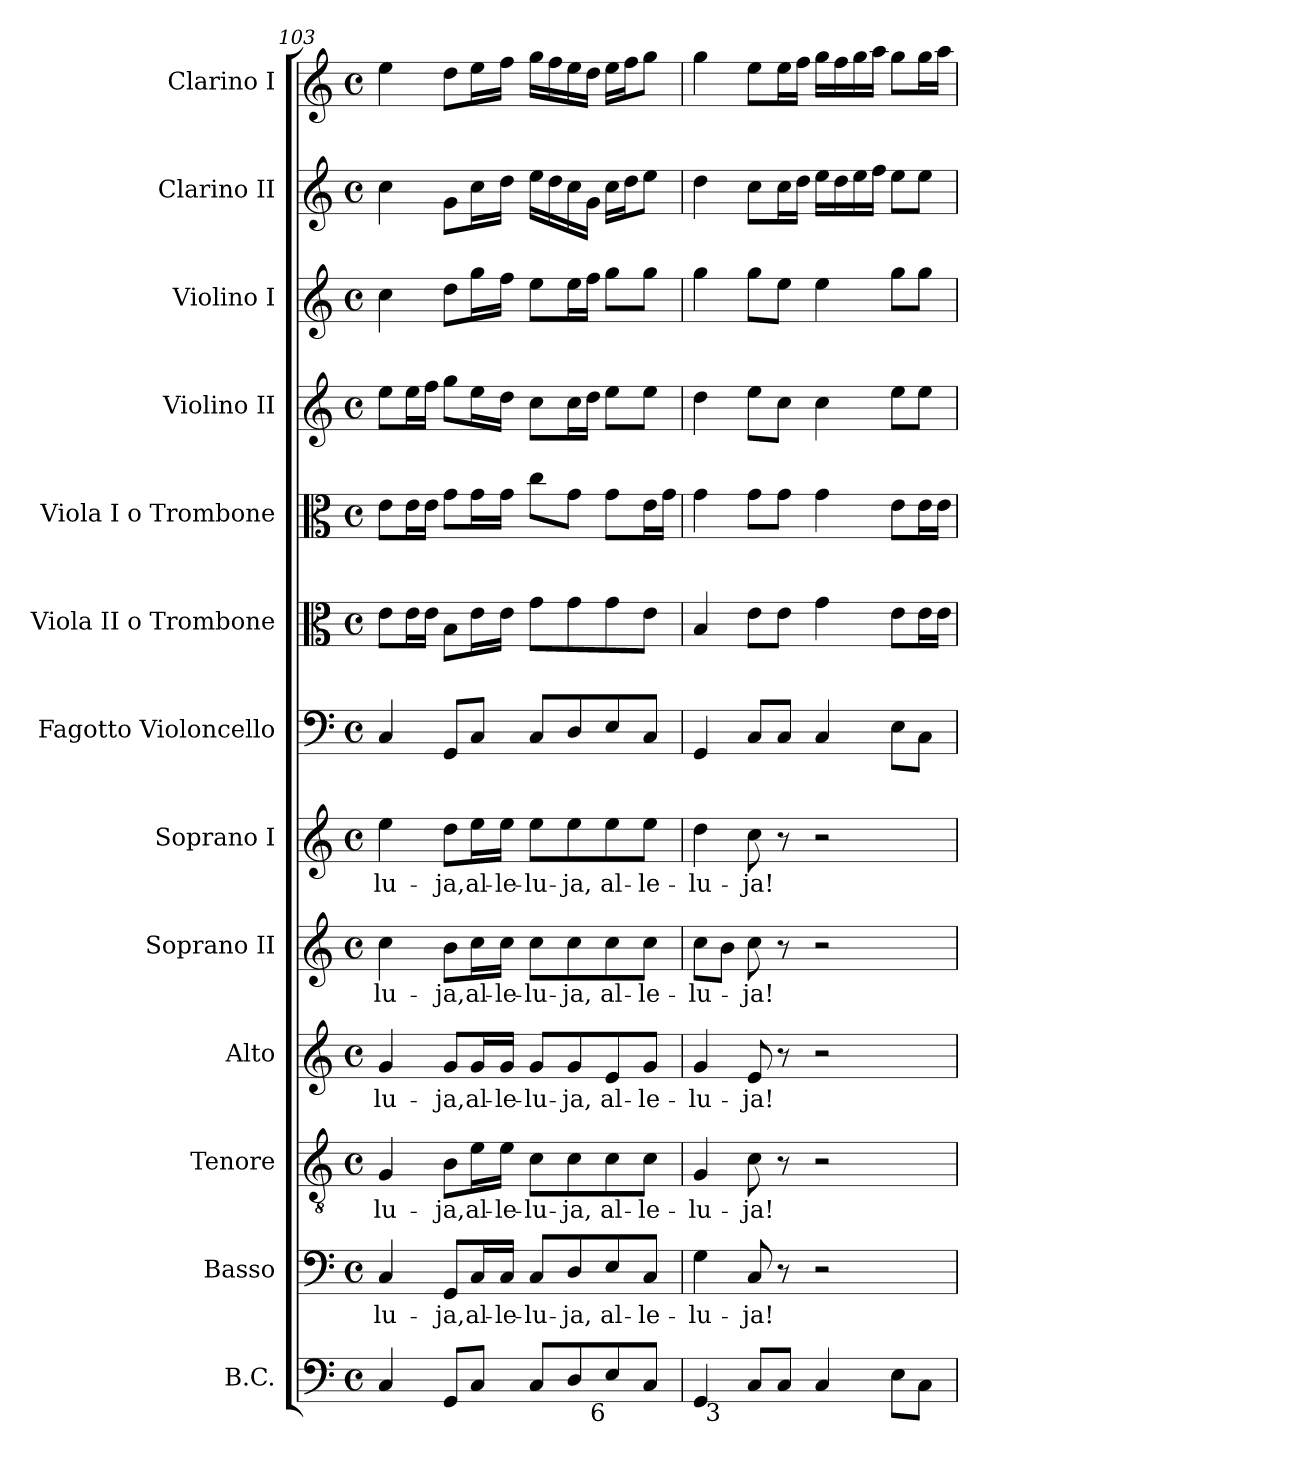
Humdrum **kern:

**kern	**kern	**text	**kern	**text	**kern	**text	**kern	**text	**kern	**text	**kern	**kern	**kern	**kern	**kern	**kern	**kern
*part13	*part12	*part12	*part11	*part11	*part10	*part10	*part9	*part9	*part8	*part8	*part7	*part6	*part5	*part4	*part3	*part2	*part1
*staff13	*staff12	*staff12	*staff11	*staff11	*staff10	*staff10	*staff9	*staff9	*staff8	*staff8	*staff7	*staff6	*staff5	*staff4	*staff3	*staff2	*staff1
*I"B.C.	*I"Basso	*	*I"Tenore	*	*I"Alto	*	*I"Soprano II	*	*I"Soprano I	*	*I"Fagotto Violoncello	*I"Viola II o Trombone	*I"Viola I o Trombone	*I"Violino II	*I"Violino I	*I"Clarino II	*I"Clarino I
*	*I'B.	*	*I'T.	*	*	*	*I'S.	*	*I'S.	*	*I'Fg.	*I'Vla.	*I'Vla.	*I'Vln. II	*I'Vln. I	*	*
!!LO:PB:g=z
*clefF4	*clefF4	*	*clefGv2	*	*clefG2	*	*clefG2	*	*clefG2	*	*clefF4	*clefC3	*clefC3	*clefG2	*clefG2	*clefG2	*clefG2
*	*	*	*ITrd7c12	*	*	*	*	*	*	*	*	*	*	*	*	*	*
*k[]	*k[]	*	*k[]	*	*k[]	*	*k[]	*	*k[]	*	*k[]	*k[]	*k[]	*k[]	*k[]	*k[]	*k[]
*C:	*C:	*	*C:	*	*C:	*	*C:	*	*C:	*	*C:	*C:	*C:	*C:	*C:	*C:	*C:
*M4/4	*M4/4	*	*M4/4	*	*M4/4	*	*M4/4	*	*M4/4	*	*M4/4	*M4/4	*M4/4	*M4/4	*M4/4	*M4/4	*M4/4
*met(c)	*met(c)	*	*met(c)	*	*met(c)	*	*met(c)	*	*met(c)	*	*met(c)	*met(c)	*met(c)	*met(c)	*met(c)	*met(c)	*met(c)
=103	=103	=103	=103	=103	=103	=103	=103	=103	=103	=103	=103	=103	=103	=103	=103	=103	=103
!	!	!LO:LY:b:color=#000000	!	!	!	!	!	!	!	!	!	!	!	!	!	!	!
!	!	!	!	!LO:LY:b:color=#000000	!	!	!	!	!	!	!	!	!	!	!	!	!
!	!	!	!	!	!	!LO:LY:b:color=#000000	!	!	!	!	!	!	!	!	!	!	!
!	!	!	!	!	!	!	!	!LO:LY:b:color=#000000	!	!	!	!	!	!	!	!	!
!	!	!	!	!	!	!	!	!	!	!LO:LY:b:color=#000000	!	!	!	!	!	!	!
4Ci/	4Ci/	-lu-	4GGi/	-lu-	4gi/	-lu-	4cci\	-lu-	4eei\	-lu-	4Ci/	8ei\L	8ei\L	8eei\L	4cci\	4cci\	4eei\
.	.	.	.	.	.	.	.	.	.	.	.	16ei\L	16ei\L	16eei\L	.	.	.
.	.	.	.	.	.	.	.	.	.	.	.	16ei\JJ	16ei\JJ	16ffi\JJ	.	.	.
!	!	!LO:LY:b:color=#000000	!	!	!	!	!	!	!	!	!	!	!	!	!	!	!
!	!	!	!	!LO:LY:b:color=#000000	!	!	!	!	!	!	!	!	!	!	!	!	!
!	!	!	!	!	!	!LO:LY:b:color=#000000	!	!	!	!	!	!	!	!	!	!	!
!	!	!	!	!	!	!	!	!LO:LY:b:color=#000000	!	!	!	!	!	!	!	!	!
!	!	!	!	!	!	!	!	!	!	!LO:LY:b:color=#000000	!	!	!	!	!	!	!
8GGi/L	8GGi/L	-ja,	8BBi\L	-ja,	8gi/L	-ja,	8bi\L	-ja,	8ddi\L	-ja,	8GGi/L	8Bi\L	8gi\L	8ggi\L	8ddi\L	8gi\L	8ddi\L
!	!	!LO:LY:b:color=#000000	!	!	!	!	!	!	!	!	!	!	!	!	!	!	!
!	!	!	!	!LO:LY:b:color=#000000	!	!	!	!	!	!	!	!	!	!	!	!	!
!	!	!	!	!	!	!LO:LY:b:color=#000000	!	!	!	!	!	!	!	!	!	!	!
!	!	!	!	!	!	!	!	!LO:LY:b:color=#000000	!	!	!	!	!	!	!	!	!
!	!	!	!	!	!	!	!	!	!	!LO:LY:b:color=#000000	!	!	!	!	!	!	!
8Ci/J	16Ci/L	al-	16Ei\L	al-	16gi/L	al-	16cci\L	al-	16eei\L	al-	8Ci/J	16ei\L	16gi\L	16eei\L	16ggi\L	16cci\L	16eei\L
!	!	!LO:LY:b:color=#000000	!	!	!	!	!	!	!	!	!	!	!	!	!	!	!
!	!	!	!	!LO:LY:b:color=#000000	!	!	!	!	!	!	!	!	!	!	!	!	!
!	!	!	!	!	!	!LO:LY:b:color=#000000	!	!	!	!	!	!	!	!	!	!	!
!	!	!	!	!	!	!	!	!LO:LY:b:color=#000000	!	!	!	!	!	!	!	!	!
!	!	!	!	!	!	!	!	!	!	!LO:LY:b:color=#000000	!	!	!	!	!	!	!
.	16Ci/JJ	-le-	16Ei\JJ	-le-	16gi/JJ	-le-	16cci\JJ	-le-	16eei\JJ	-le-	.	16ei\JJ	16gi\JJ	16ddi\JJ	16ffi\JJ	16ddi\JJ	16ffi\JJ
!	!	!LO:LY:b:color=#000000	!	!	!	!	!	!	!	!	!	!	!	!	!	!	!
!	!	!	!	!LO:LY:b:color=#000000	!	!	!	!	!	!	!	!	!	!	!	!	!
!	!	!	!	!	!	!LO:LY:b:color=#000000	!	!	!	!	!	!	!	!	!	!	!
!	!	!	!	!	!	!	!	!LO:LY:b:color=#000000	!	!	!	!	!	!	!	!	!
!	!	!	!	!	!	!	!	!	!	!LO:LY:b:color=#000000	!	!	!	!	!	!	!
8Ci/L	8Ci/L	-lu-	8Ci\L	-lu-	8gi/L	-lu-	8cci\L	-lu-	8eei\L	-lu-	8Ci/L	8gi\L	8cci\L	8cci\L	8eei\L	16eei\LL	16ggi\LL
.	.	.	.	.	.	.	.	.	.	.	.	.	.	.	.	16ddi\	16ffi\
!	!	!LO:LY:b:color=#000000	!	!	!	!	!	!	!	!	!	!	!	!	!	!	!
!	!	!	!	!LO:LY:b:color=#000000	!	!	!	!	!	!	!	!	!	!	!	!	!
!	!	!	!	!	!	!LO:LY:b:color=#000000	!	!	!	!	!	!	!	!	!	!	!
!	!	!	!	!	!	!	!	!LO:LY:b:color=#000000	!	!	!	!	!	!	!	!	!
!	!	!	!	!	!	!	!	!	!	!LO:LY:b:color=#000000	!	!	!	!	!	!	!
8Di/	8Di/	-ja,	8Ci\	-ja,	8gi/	-ja,	8cci\	-ja,	8eei\	-ja,	8Di/	8gi\	8gi\J	16cci\L	16eei\L	16cci\	16eei\
.	.	.	.	.	.	.	.	.	.	.	.	.	.	16ddi\JJ	16ffi\JJ	16gi\JJ	16ddi\JJ
!	!	!LO:LY:b:color=#000000	!	!	!	!	!	!	!	!	!	!	!	!	!	!	!
!	!	!	!	!LO:LY:b:color=#000000	!	!	!	!	!	!	!	!	!	!	!	!	!
!	!	!	!	!	!	!LO:LY:b:color=#000000	!	!	!	!	!	!	!	!	!	!	!
!	!	!	!	!	!	!	!	!LO:LY:b:color=#000000	!	!	!	!	!	!	!	!	!
!LO:TX:b:rj:t=6	!	!	!	!	!	!	!	!	!	!	!	!	!	!	!	!	!
!	!	!	!	!	!	!	!	!	!	!LO:LY:b:color=#000000	!	!	!	!	!	!	!
8Ei/	8Ei/	al-	8Ci\	al-	8ei/	al-	8cci\	al-	8eei\	al-	8Ei/	8gi\	8gi\L	8eei\L	8ggi\L	16cci\LL	16eei\LL
.	.	.	.	.	.	.	.	.	.	.	.	.	.	.	.	16ddi\J	16ffi\J
!	!	!LO:LY:b:color=#000000	!	!	!	!	!	!	!	!	!	!	!	!	!	!	!
!	!	!	!	!LO:LY:b:color=#000000	!	!	!	!	!	!	!	!	!	!	!	!	!
!	!	!	!	!	!	!LO:LY:b:color=#000000	!	!	!	!	!	!	!	!	!	!	!
!	!	!	!	!	!	!	!	!LO:LY:b:color=#000000	!	!	!	!	!	!	!	!	!
!	!	!	!	!	!	!	!	!	!	!LO:LY:b:color=#000000	!	!	!	!	!	!	!
8Ci/J	8Ci/J	-le-	8Ci\J	-le-	8gi/J	-le-	8cci\J	-le-	8eei\J	-le-	8Ci/J	8ei\J	16ei\L	8eei\J	8ggi\J	8eei\J	8ggi\J
.	.	.	.	.	.	.	.	.	.	.	.	.	16gi\JJ	.	.	.	.
=104	=104	=104	=104	=104	=104	=104	=104	=104	=104	=104	=104	=104	=104	=104	=104	=104	=104
!	!	!LO:LY:b:color=#000000	!	!	!	!	!	!	!	!	!	!	!	!	!	!	!
!	!	!	!	!LO:LY:b:color=#000000	!	!	!	!	!	!	!	!	!	!	!	!	!
!	!	!	!	!	!	!LO:LY:b:color=#000000	!	!	!	!	!	!	!	!	!	!	!
!	!	!	!	!	!	!	!	!LO:LY:b:color=#000000	!	!	!	!	!	!	!	!	!
!LO:TX:b:rj:t=4	!	!	!	!	!	!	!	!	!	!	!	!	!	!	!	!	!
!	!	!	!	!	!	!	!	!	!	!LO:LY:b:color=#000000	!	!	!	!	!	!	!
*^	*	*	*	*	*	*	*	*	*	*	*	*	*	*	*	*	*
4GGi/	8ryy	4Gi\	-lu-	4GGi/	-lu-	4gi/	-lu-	8cci\L	-lu-	4ddi\	-lu-	4GGi/	4Bi/	4gi\	4ddi\	4ggi\	4ddi\	4ggi\
!	!LO:TX:b:rj:t=3	!	!	!	!	!	!	!	!	!	!	!	!	!	!	!	!	!
.	2..ryy	.	.	.	.	.	.	8bi\J	.	.	.	.	.	.	.	.	.	.
!	!	!	!LO:LY:b:color=#000000	!	!	!	!	!	!	!	!	!	!	!	!	!	!	!
!	!	!	!	!	!LO:LY:b:color=#000000	!	!	!	!	!	!	!	!	!	!	!	!	!
!	!	!	!	!	!	!	!LO:LY:b:color=#000000	!	!	!	!	!	!	!	!	!	!	!
!	!	!	!	!	!	!	!	!	!LO:LY:b:color=#000000	!	!	!	!	!	!	!	!	!
!	!	!	!	!	!	!	!	!	!	!	!LO:LY:b:color=#000000	!	!	!	!	!	!	!
8Ci/L	.	8Ci/	-ja!	8Ci\	-ja!	8ei/	-ja!	8cci\	-ja!	8cci\	-ja!	8Ci/L	8ei\L	8gi\L	8eei\L	8ggi\L	8cci\L	8eei\L
8Ci/J	.	8r	.	8r	.	8r	.	8r	.	8r	.	8Ci/J	8ei\J	8gi\J	8cci\J	8eei\J	16cci\L	16eei\L
.	.	.	.	.	.	.	.	.	.	.	.	.	.	.	.	.	16ddi\JJ	16ffi\JJ
4Ci/	.	2r	.	2r	.	2r	.	2r	.	2r	.	4Ci/	4gi\	4gi\	4cci\	4eei\	16eei\LL	16ggi\LL
.	.	.	.	.	.	.	.	.	.	.	.	.	.	.	.	.	16ddi\	16ffi\
.	.	.	.	.	.	.	.	.	.	.	.	.	.	.	.	.	16eei\	16ggi\
.	.	.	.	.	.	.	.	.	.	.	.	.	.	.	.	.	16ffi\JJ	16aai\JJ
8Ei\L	.	.	.	.	.	.	.	.	.	.	.	8Ei\L	8ei\L	8ei\L	8eei\L	8ggi\L	8eei\L	8ggi\L
8Ci\J	.	.	.	.	.	.	.	.	.	.	.	8Ci\J	16ei\L	16ei\L	8eei\J	8ggi\J	8eei\J	16ggi\L
.	.	.	.	.	.	.	.	.	.	.	.	.	16ei\JJ	16ei\JJ	.	.	.	16aai\JJ
*v	*v	*	*	*	*	*	*	*	*	*	*	*	*	*	*	*	*	*
=	=	=	=	=	=	=	=	=	=	=	=	=	=	=	=	=	=
*-	*-	*-	*-	*-	*-	*-	*-	*-	*-	*-	*-	*-	*-	*-	*-	*-	*-
